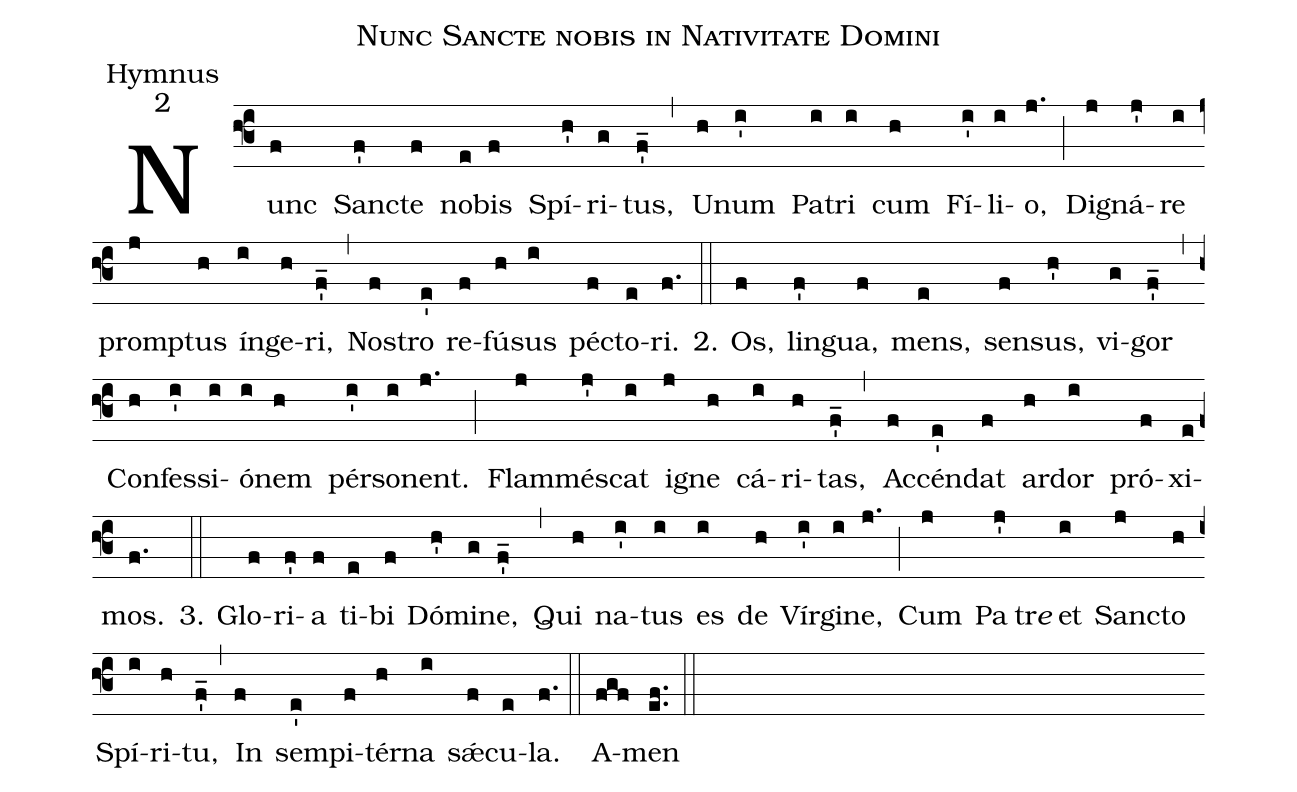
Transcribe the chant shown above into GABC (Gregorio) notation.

name:Nunc Sancte nobis in Nativitate Domini;
office-part:Hymnus;
mode:2;
%%
(f3)Nunc(f) Sanc(f')te(f) no(e)bis(f) Spí(h')ri(g)tus,(f_') (,)
U(h)num(i') Pa(i)tri(i) cum(h) Fí(i')li(i)o,(j.) (;)
Di(j)gná(j')re(i) promp(j)tus(h) ín(i)ge(h)ri,(f_') (,)
Nos(f)tro(e') re(f)fú(h)sus(i) péc(f)to(e)ri.(f.) (::)

2. Os,(f) lin(f')gua,(f) mens,(e) sen(f)sus,(h') vi(g)gor(f_') (,)
Con(h)fes(i')si(i)ó(i)nem(h) pér(i')so(i)nent.(j.) (;)
Flam(j)més(j')cat(i) i(j)gne(h) cá(i)ri(h)tas,(f_') (,)
Ac(f)cén(e')dat(f) ar(h)dor(i) pró(f)xi(e)mos.(f.) (::)

3. Glo(f)ri(f')a(f) ti(e)bi(f) Dó(h')mi(g)ne,(f_') (,)
Qui(h) na(i')tus(i) es(i) de(h) Vír(i')gi(i)ne,(j.) (;)
Cum(j) Pa(j')tr<i>e</i>() et(i) Sanc(j)to(h) Spí(i)ri(h)tu,(f_') (,)
In(f) sem(e')pi(f)tér(h)na(i) sǽ(f)cu(e)la.(f.) (::)
A(fgf)men(ef..) (::)
